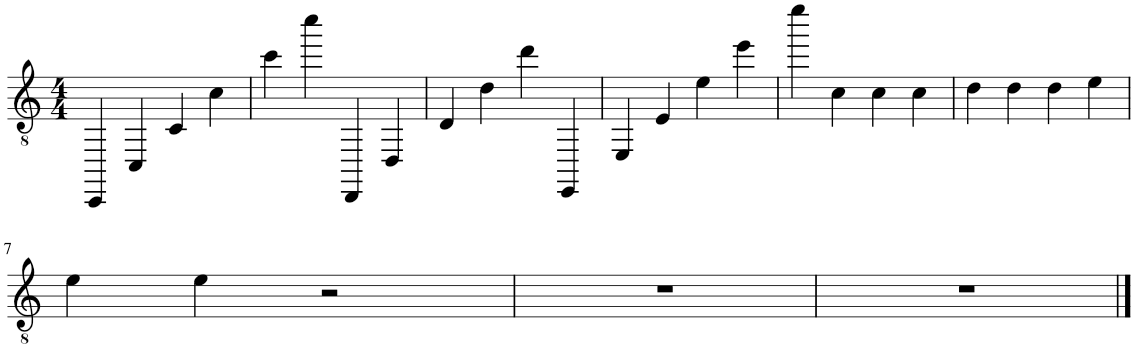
**kern
*part1
*staff1
*I"Electric Guitar
*I'El. Guit.
*clefGv2
*k[]
*M4/4
=1
4CCC/
4CC/
4C/
4c\
=2
4cc\
4ccc\
4DDD/
4DD/
=3
4D/
4d\
4dd\
4EEE/
=4
4EE/
4E/
4e\
4ee\
=5
4eee\
4c\
4c\
4c\
=6
4d\
4d\
4d\
4e\
!!LO:LB:g=z
=7
4e\
4e\
2r
=8
1r
=9
1r
==
*-
